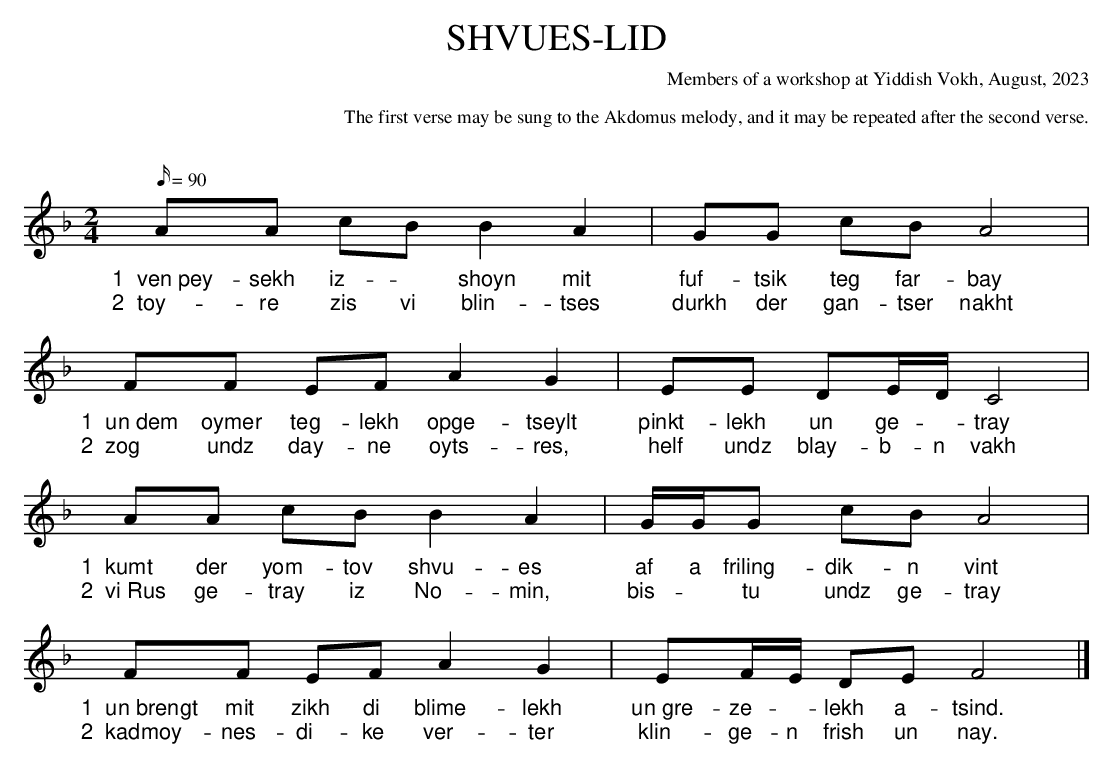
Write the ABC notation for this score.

X:1
T:Shvues-Lid
C:Members of a workshop at Yiddish Vokh, August, 2023
C:
C:The first verse may be sung to the Akdomus melody, and it may be repeated after the second verse.
C:
M:2/4
K:F
Q:90
L:1/8
	  AA cB B2 A2 | GG cB A4 |
w:1~~ven~pey-sekh iz-~ shoyn mit fuf-tsik teg far-bay
w:2~~toy-re zis vi blin-tses durkh der gan-tser nakht
      FF EF A2 G2 | EE DE/D/ C4 |
w:1~~un~dem oymer teg-lekh opge-tseylt pinkt-lekh un ge-~-tray
w:2~~zog undz day-ne oyts-res, helf undz blay-b-n vakh
	  AA cB B2 A2 | G/G/G cB A4 |
w:1~~kumt der yom-tov shvu-es af a friling-dik-n vint
w:2~~vi~Rus ge-tray iz No-min, bis-~ tu undz ge-tray
      FF EF A2 G2 | EF/E/ DE F4 |]
w:1~~un~brengt mit zikh di blime-lekh un~gre-ze-~-lekh a-tsind.
w:2~~kadmoy-nes-di-ke ver-ter klin-ge-n frish un nay.
